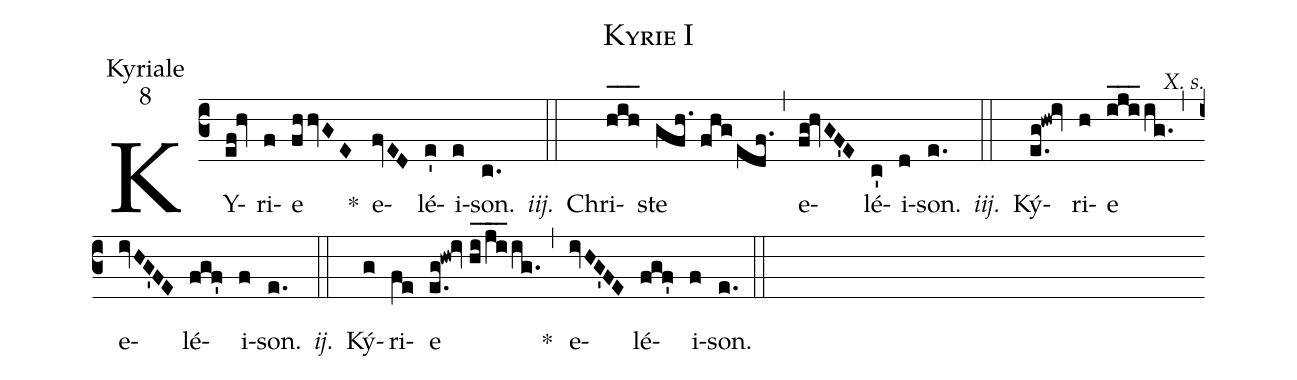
name:Kyrie I;
office-part:Kyriale;
mode:8;
commentary:X. s.;
%%
(c3) KY(ef!hv)ri(f)e(fhhvGE) ~~~~~*() e(fvED)lé(e')i(e)son.(c.) <i>iij.</i>(::)
Chri(h_[oh:h]i_[oh:h]h_[oh:h])ste(gfh.//fhg/edf.) (,) e(fg!hvGF'E)lé(c')i(d)son.(e.) <i>iij.</i>(::)
Ký(e.g!hw!iv)ri(h)e(i_j_i_/ig.) (,) e(ivHG'FE)lé(fgf')i(f)son.(e.) <i>ij.</i>(::)
Ký(g)ri(fe)e(e.g!hw!iv//hi_/!j_i_/!ig.) ~~~~~*(,) e(ivHG'FE)lé(fgf')i(f)son.(e.) (::)
